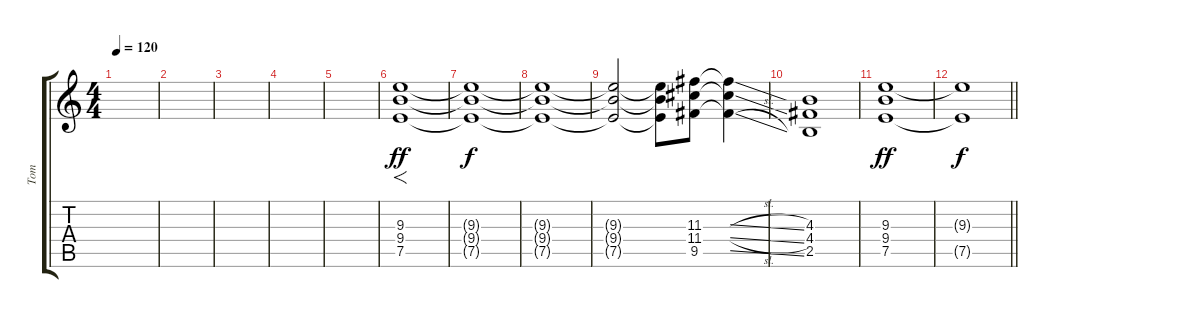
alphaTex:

\track ("Tom" "Tom") {instrument overdrivenguitar}
\staff {score tabs}
\tuning (E4 B3 G3 D3 A2 E2) {hide}
\ts (4 4)
\tempo 120
\clef g2
\ks c
|
|
|
|
|
(9.3 9.4 7.5).1{f dy ff volume 16 instrument overdrivenguitar} |
(9.3{t} 9.4{t} 7.5{t}).1{dy f} |
(9.3{t} 9.4{t} 7.5{t}).1 |
(9.3{t} 9.4{t} 7.5{t}).2 (9.3{t} 9.4{t} 7.5{t}).8 (11.3 11.4 9.5).8{volume 16} (11.3{sl t} 11.4{sl t} 9.5{sl t}).4 |
(4.3 4.4 2.5).1 |
(9.3 9.4 7.5).1{dy ff} |
\barLineRight lightlight
(9.3{t} 7.5{t}).1{dy f}
